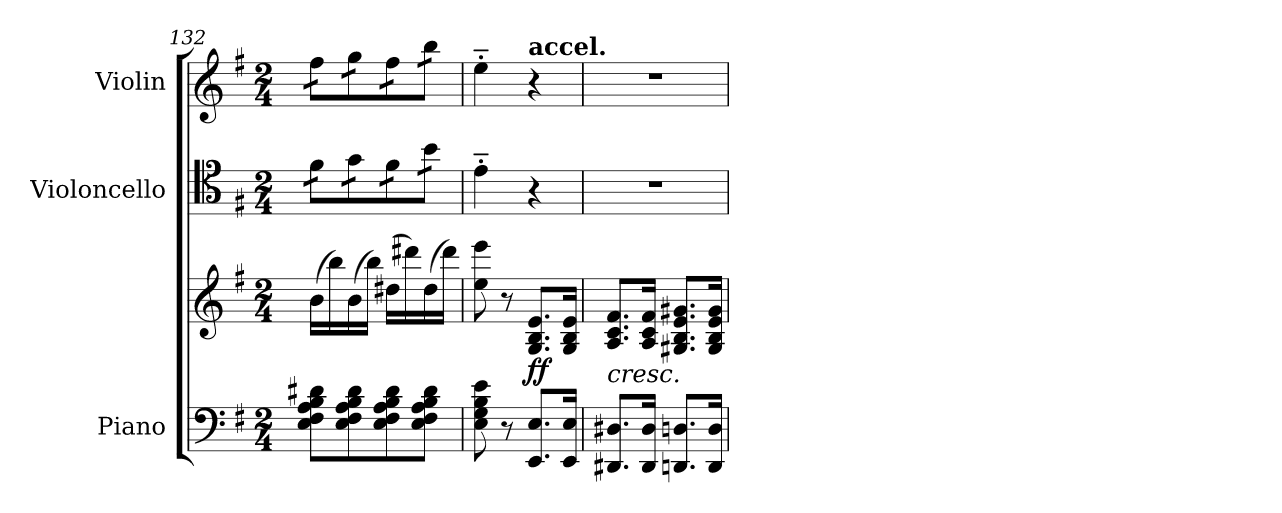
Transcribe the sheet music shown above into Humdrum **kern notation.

**kern	**kern	**dynam	**kern	**kern
*part3	*part3	*part3	*part2	*part1
*staff4	*staff3	*staff3/4	*staff2	*staff1
*I"Piano	*	*	*I"Violoncello	*I"Violin
*I'Pno.	*	*	*I'Vc.	*I'Vln.
*clefF4	*clefG2	*	*clefC4	*clefG2
*k[f#]	*k[f#]	*	*k[f#]	*k[f#]
*M2/4	*M2/4	*	*M2/4	*M2/4
=132	=132	=132	=132	=132
*	*	*	*tremolo	*
*	*	*	*	*tremolo
8E\ 8F#\ 8A\ 8B\ 8d#X\L	(16b\LL	.	16f#\LL	16ff#\LL
.	16bb\)	.	16f#\	16ff#\
8E\ 8F#\ 8A\ 8B\ 8d#\	(16b\	.	16g\	16gg\
.	16bb\JJ)	.	16g\	16gg\
8E\ 8F#\ 8A\ 8B\ 8d#\	(16dd#X\LL	.	16f#\	16ff#\
.	16ddd#X\)	.	16f#\	16ff#\
8E\ 8F#\ 8A\ 8B\ 8d#\J	(16dd#\	.	16b\	16bb\
.	16ddd#\JJ)	.	16b\JJ	16bb\JJ
*	*	*	*	*Xtremolo
*	*	*	*Xtremolo	*
!!LO:LB:g=z
=133	=133	=133	=133	=133
8E\ 8G\ 8B\ 8e\	8ee\ 8eee\	.	4e'~\	4ee'~\
8r	8r	.	.	.
!	!	!	!	!LO:TX:a:B:t=accel.
!	!	!LO:DY:b	!	!
8.EE/ 8.E/L	8.G/ 8.B/ 8.e/L	ff	4r	4r
16EE/ 16E/Jk	16G/ 16B/ 16e/Jk	.	.	.
=134	=134	=134	=134	=134
!	!LO:TX:b:i:t=cresc.	!	!	!
8.DD#X/ 8.D#X/L	8.A/ 8.c/ 8.f#/L	.	2r	2r
16DD#/ 16D#/Jk	16A/ 16c/ 16f#/Jk	.	.	.
8.DDn/ 8.Dn/L	8.G#X/ 8.B/ 8.e/ 8.g#X/L	.	.	.
16DD/ 16D/Jk	16G#/ 16B/ 16e/ 16g#/Jk	.	.	.
=	=	=	=	=
*-	*-	*-	*-	*-
